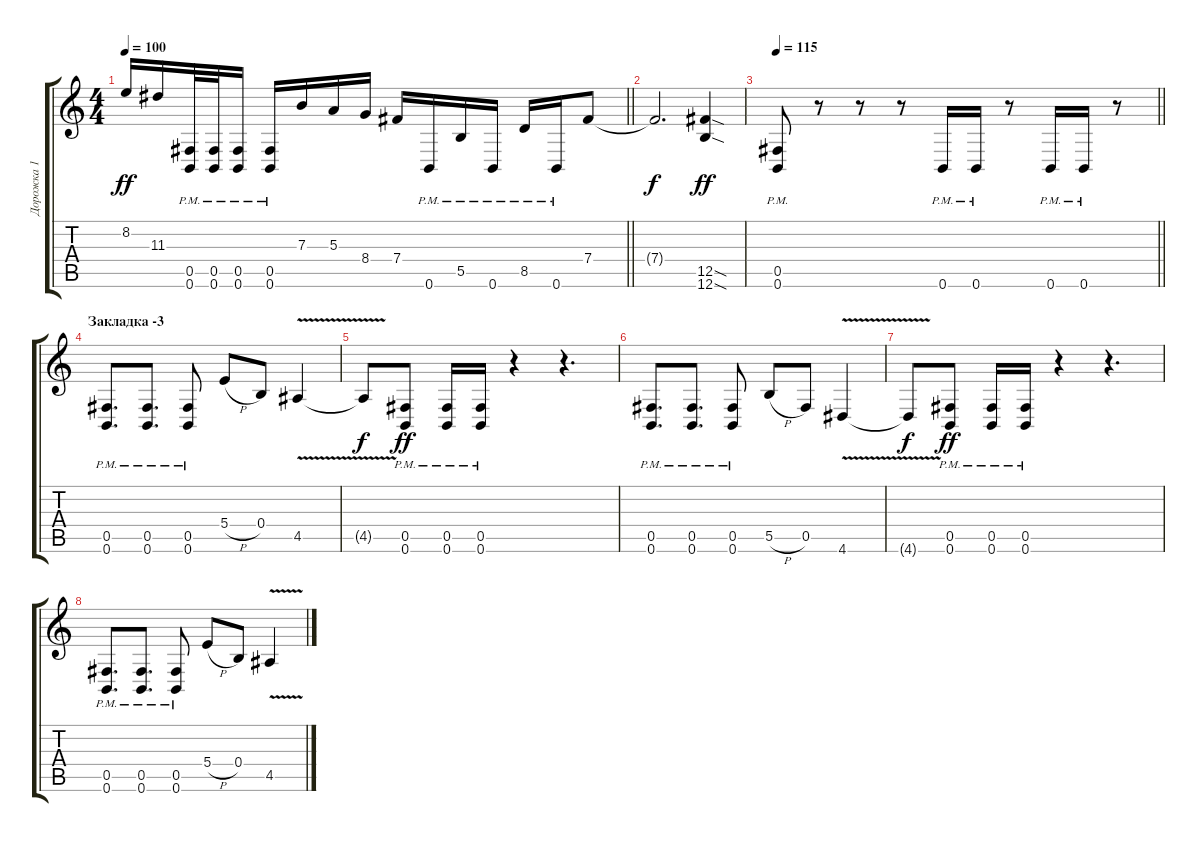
\track ("Дорожка 1" "Дорожка 1") {instrument distortionguitar}
\staff {score tabs}
\tuning (Db4 Ab3 E3 B2 Gb2 B1) {hide}
\ts (4 4)
\tempo 100
\clef g2
\barLineRight lightlight
\ks c
8.2.16{dy ff} 11.3.16 (0.5{pm} 0.6{pm}).32 (0.5{pm} 0.6{pm}).32 (0.5{pm} 0.6{pm}).16 (0.5{pm} 0.6{pm}).16 7.3.16 5.3.16 8.4.16 7.4.16 0.6{pm}.16 5.5{pm}.16 0.6{pm}.16 8.5{pm}.16 0.6{pm}.16 7.4.8 |
7.4{t}.2{d dy f} (12.5{sod} 12.6{sod}).4{dy ff} |
\tempo 115
\barLineRight lightlight
(0.5{pm} 0.6{pm}).8 r.8 r.8 r.8 0.6{pm}.16 0.6{pm}.16 r.8 0.6{pm}.16 0.6{pm}.16 r.8 |
\section ("" "Закладка -3")
(0.5{pm} 0.6{pm}).8{d} (0.5{pm} 0.6{pm}).8{d} (0.5{pm} 0.6{pm}).8 5.4{h}.8 0.4.8 4.5{v}.4 |
4.5{t}.8{dy f} (0.5{pm} 0.6{pm}).8{dy ff} (0.5{pm} 0.6{pm}).16 (0.5{pm} 0.6{pm}).16 r.4 r.4{d} |
(0.5{pm} 0.6{pm}).8{d} (0.5{pm} 0.6{pm}).8{d} (0.5{pm} 0.6{pm}).8 5.5{h}.8 0.5.8 4.6{v}.4 |
4.6{t}.8{dy f} (0.5{pm} 0.6{pm}).8{dy ff} (0.5{pm} 0.6{pm}).16 (0.5{pm} 0.6{pm}).16 r.4 r.4{d} |
(0.5{pm} 0.6{pm}).8{d} (0.5{pm} 0.6{pm}).8{d} (0.5{pm} 0.6{pm}).8 5.4{h}.8 0.4.8 4.5{v}.4
